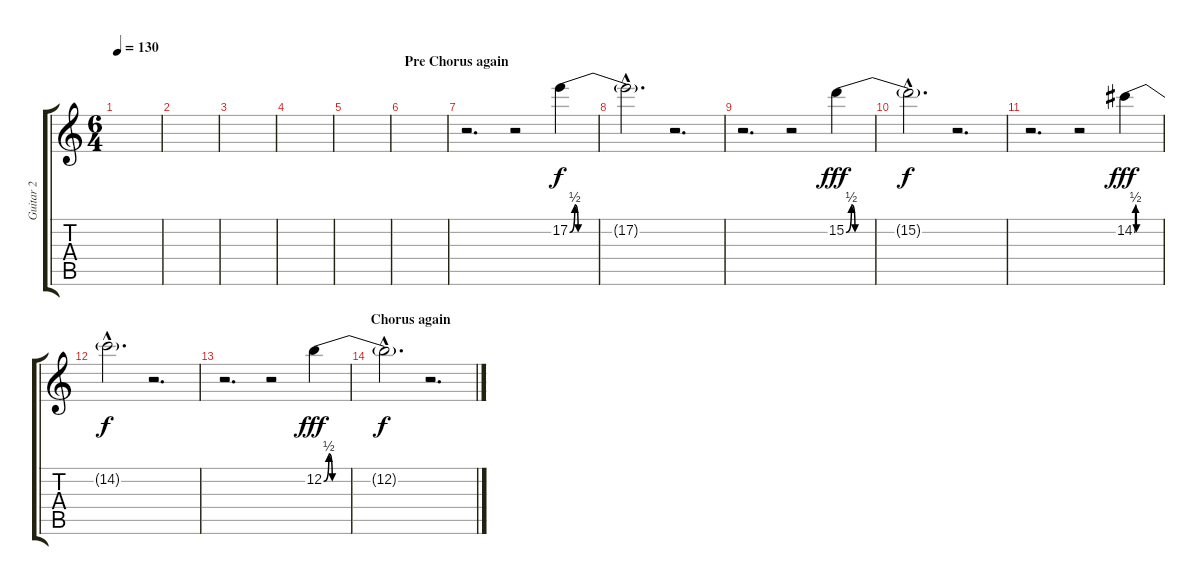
\track ("Guitar 2" "Guitar 2") {instrument distortionguitar}
\staff {score tabs}
\tuning (E4 B3 G3 D3 A2 D2) {hide}
\ts (6 4)
\tempo 130
\clef g2
\ks c
|
|
|
|
|
\section ("" "Pre Chorus again")
|
r.2{d} r.2 17.2{be (custom 0 0 3 2 5 0 60 0)}.4{volume 0 instrument electricguitarclean} |
17.2{hac t}.2{d dy f} r.2{d volume 16} |
r.2{d} r.2 15.2{be (custom 0 0 3 2 5 0 60 0)}.4{dy fff volume 0 instrument electricguitarclean} |
15.2{hac t}.2{d dy f} r.2{d volume 16} |
r.2{d} r.2 14.2{be (custom 0 0 3 2 5 0 60 0)}.4{dy fff volume 0 instrument electricguitarclean} |
14.2{hac t}.2{d dy f} r.2{d volume 16} |
r.2{d} r.2 12.2{be (custom 0 0 3 2 5 0 60 0)}.4{dy fff volume 0 instrument electricguitarclean} |
\section ("" "Chorus again")
12.2{hac t}.2{d dy f} r.2{d volume 16}
